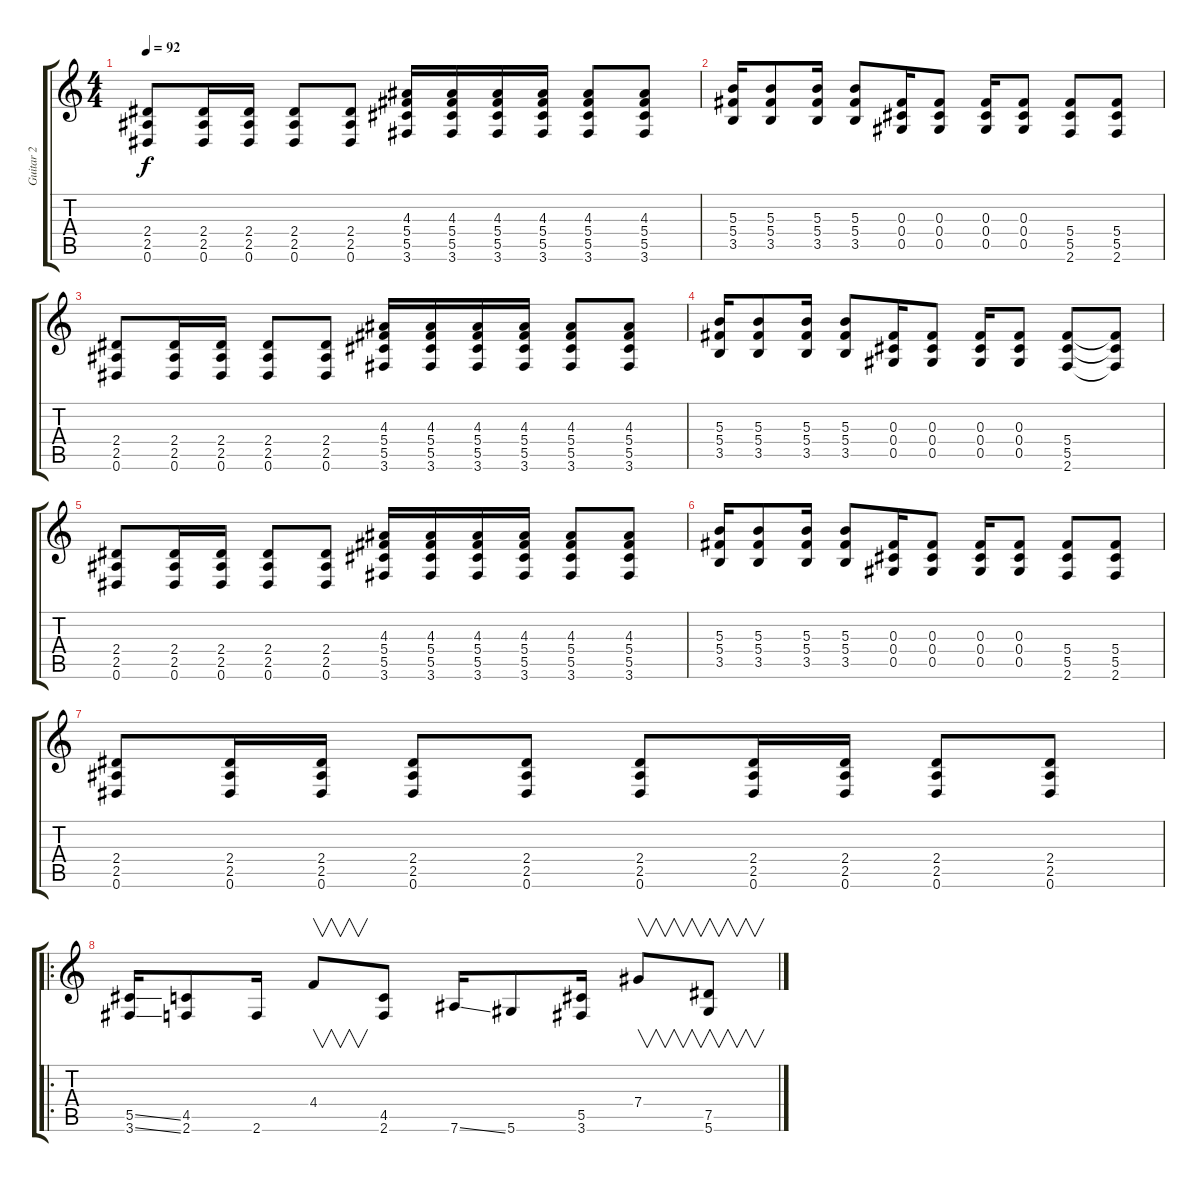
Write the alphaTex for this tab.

\track ("Guitar 2" "Guitar 2") {instrument electricguitarclean}
\staff {score tabs}
\tuning (Eb4 Bb3 Gb3 Db3 Ab2 Eb2) {hide}
\ts (4 4)
\tempo 92
\clef g2
\ks c
(2.4 2.5 0.6).8{dy f instrument distortionguitar} (2.4 2.5 0.6).16 (2.4 2.5 0.6).16 (2.4 2.5 0.6).8 (2.4 2.5 0.6).8 (4.3 5.4 5.5 3.6).16 (4.3 5.4 5.5 3.6).16 (4.3 5.4 5.5 3.6).16 (4.3 5.4 5.5 3.6).16 (4.3 5.4 5.5 3.6).8 (4.3 5.4 5.5 3.6).8 |
(5.3 5.4 3.5).16 (5.3 5.4 3.5).8 (5.3 5.4 3.5).16 (5.3 5.4 3.5).8 (0.3 0.4 0.5).16 (0.3 0.4 0.5).8 (0.3 0.4 0.5).16 (0.3 0.4 0.5).8 (5.4 5.5 2.6).8 (5.4 5.5 2.6).8 |
(2.4 2.5 0.6).8 (2.4 2.5 0.6).16 (2.4 2.5 0.6).16 (2.4 2.5 0.6).8 (2.4 2.5 0.6).8 (4.3 5.4 5.5 3.6).16 (4.3 5.4 5.5 3.6).16 (4.3 5.4 5.5 3.6).16 (4.3 5.4 5.5 3.6).16 (4.3 5.4 5.5 3.6).8 (4.3 5.4 5.5 3.6).8 |
(5.3 5.4 3.5).16 (5.3 5.4 3.5).8 (5.3 5.4 3.5).16 (5.3 5.4 3.5).8 (0.3 0.4 0.5).16 (0.3 0.4 0.5).8 (0.3 0.4 0.5).16 (0.3 0.4 0.5).8 (5.4 5.5 2.6).8 (5.4{t} 5.5{t} 2.6{t}).8 |
(2.4 2.5 0.6).8 (2.4 2.5 0.6).16 (2.4 2.5 0.6).16 (2.4 2.5 0.6).8 (2.4 2.5 0.6).8 (4.3 5.4 5.5 3.6).16 (4.3 5.4 5.5 3.6).16 (4.3 5.4 5.5 3.6).16 (4.3 5.4 5.5 3.6).16 (4.3 5.4 5.5 3.6).8 (4.3 5.4 5.5 3.6).8 |
(5.3 5.4 3.5).16 (5.3 5.4 3.5).8 (5.3 5.4 3.5).16 (5.3 5.4 3.5).8 (0.3 0.4 0.5).16 (0.3 0.4 0.5).8 (0.3 0.4 0.5).16 (0.3 0.4 0.5).8 (5.4 5.5 2.6).8 (5.4 5.5 2.6).8 |
(2.4 2.5 0.6).8 (2.4 2.5 0.6).16 (2.4 2.5 0.6).16 (2.4 2.5 0.6).8 (2.4 2.5 0.6).8 (2.4 2.5 0.6).8 (2.4 2.5 0.6).16 (2.4 2.5 0.6).16 (2.4 2.5 0.6).8 (2.4 2.5 0.6).8 |
\ro
(5.5{ss} 3.6{ss}).16 (4.5 2.6).8 2.6.16 4.4.8{v} (4.5 2.6).8 7.6{ss}.16 5.6.8 (5.5 3.6).16 7.4.8{v} (7.5 5.6).8{v}
